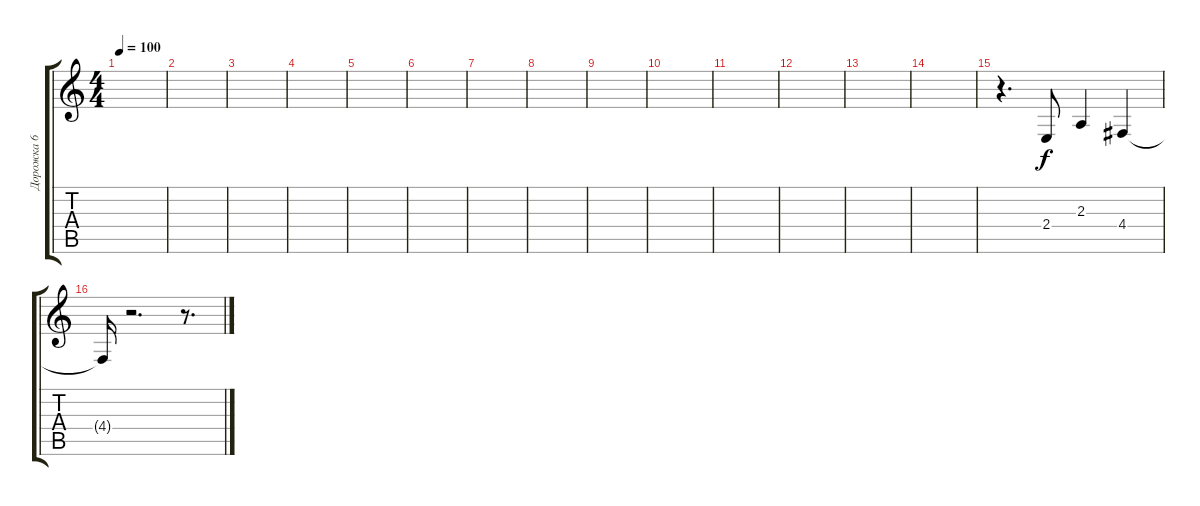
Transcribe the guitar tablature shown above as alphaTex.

\track ("Дорожка 6" "Дорожка 6") {instrument mutedtrumpet}
\staff {score tabs}
\tuning (E4 B3 G3 D3 A2 E2) {hide}
\ts (4 4)
\tempo 100
\clef g2
\ks c
|
|
|
|
|
|
|
|
|
|
|
|
|
|
r.4{d} 2.4.8 2.3.4 4.4.4 |
4.4{t}.16 r.2{d} r.8{d}
